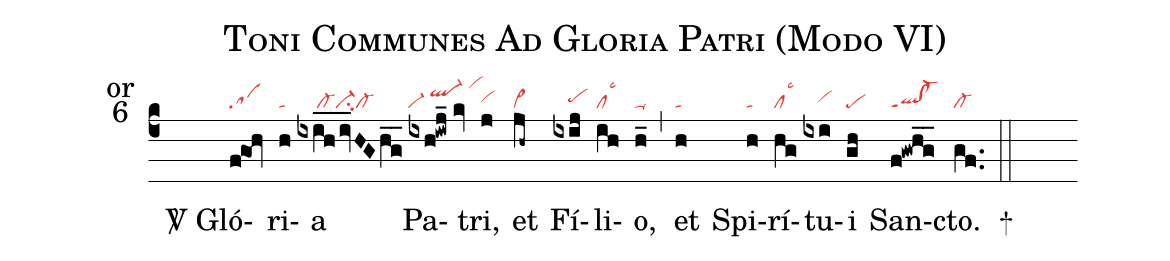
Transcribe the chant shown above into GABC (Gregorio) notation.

name:Toni Communes Ad Gloria Patri (Modo VI);
office-part:or;
mode:6;
nabc-lines:1;
%%
(c4) ~() <sp>V/</sp> Gló(f@goh|sa)ri(h|ta)a(ixih__/iv_HGhg__|/////cl-ci-cl-) Pa(ixh!iwj_//kv|vi-/ql-hj/vihm)tri,(j|vihh) et(jh~|vi>) Fí(ixij|////pehh)li(ih|cllsc3)o,(h_|ta-) (,) et(h|ta) Spi(h|ta)rí(hg|cllsc3)tu(ixi|////vihh)i(gh|pe) San(f!gwhg__|ql!cl-ppt1)cto.(gf..|cl-) <sp>+</sp>(::)
